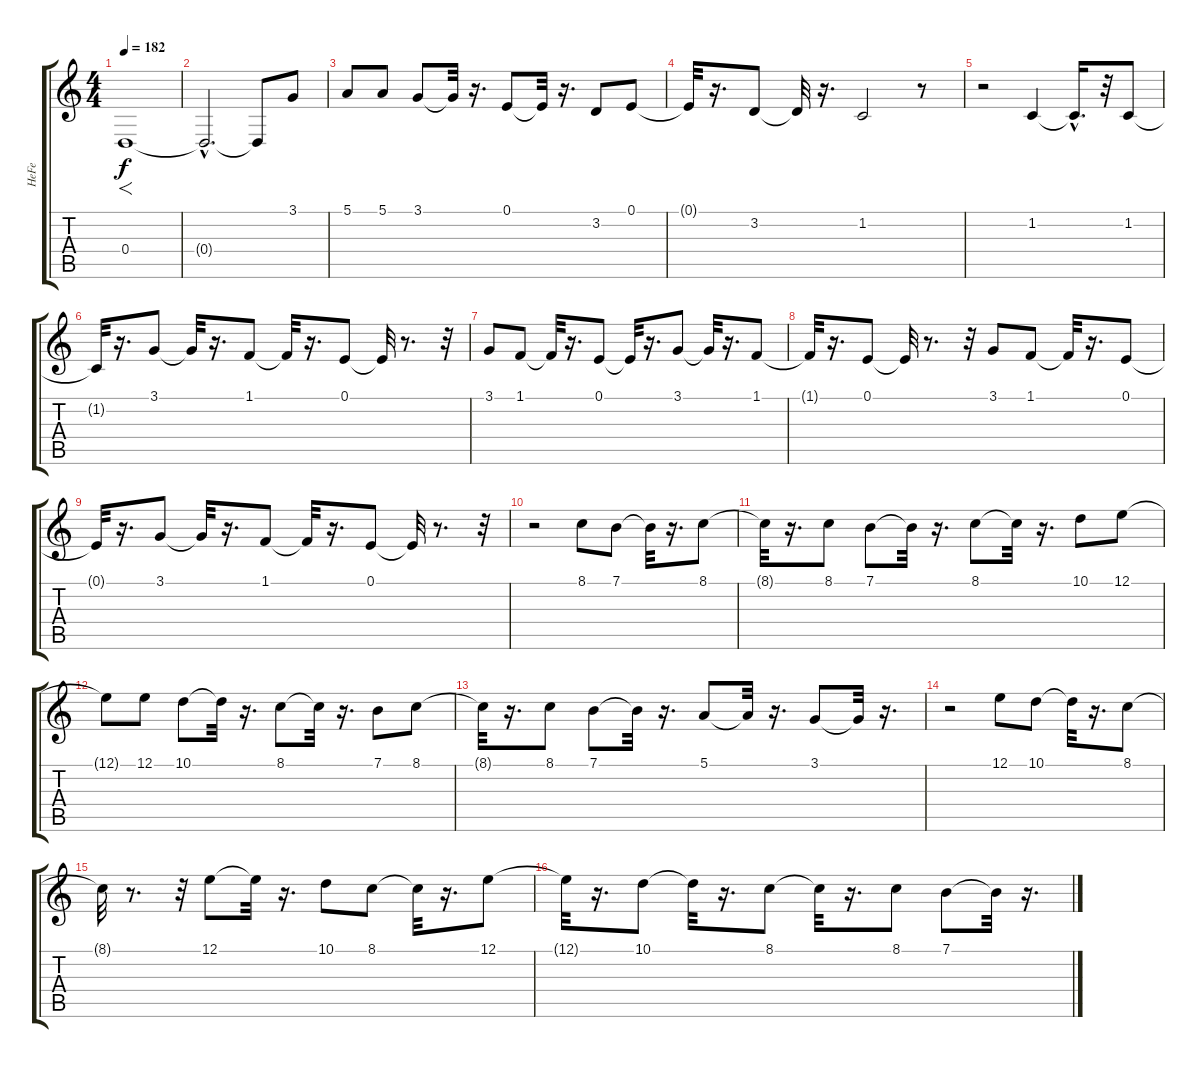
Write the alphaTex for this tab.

\track ("HeFe" "HeFe") {instrument trumpet}
\staff {score tabs}
\tuning (E4 B3 G3 D3 A2 E2) {hide}
\ts (4 4)
\tempo 182
\clef g2
\ks c
0.4.1{f dy f} |
0.4{hac t}.2{d} 0.4{t}.8 3.1.8 |
5.1.8 5.1.8 3.1.8 3.1{t}.32 r.16{d} 0.1.8 0.1{t}.32 r.16{d} 3.2.8 0.1.8 |
0.1{t}.32 r.16{d} 3.2.8 3.2{t}.32 r.16{d} 1.2.2 r.8 |
r.2 1.2.4 1.2{hac t}.16{d} r.32 1.2.8 |
1.2{t}.32 r.16{d} 3.1.8 3.1{t}.32 r.16{d} 1.1.8 1.1{t}.32 r.16{d} 0.1.8 0.1{t}.32 r.8{d} r.32 |
3.1.8 1.1.8 1.1{t}.32 r.16{d} 0.1.8 0.1{t}.32 r.16{d} 3.1.8 3.1{t}.32 r.16{d} 1.1.8 |
1.1{t}.32 r.16{d} 0.1.8 0.1{t}.32 r.8{d} r.32 3.1.8 1.1.8 1.1{t}.32 r.16{d} 0.1.8 |
0.1{t}.32 r.16{d} 3.1.8 3.1{t}.32 r.16{d} 1.1.8 1.1{t}.32 r.16{d} 0.1.8 0.1{t}.32 r.8{d} r.32 |
r.2 8.1.8 7.1.8 7.1{t}.32 r.16{d} 8.1.8 |
8.1{t}.32 r.16{d} 8.1.8 7.1.8 7.1{t}.32 r.16{d} 8.1.8 8.1{t}.32 r.16{d} 10.1.8 12.1.8 |
12.1{t}.8 12.1.8 10.1.8 10.1{t}.32 r.16{d} 8.1.8 8.1{t}.32 r.16{d} 7.1.8 8.1.8 |
8.1{t}.32 r.16{d} 8.1.8 7.1.8 7.1{t}.32 r.16{d} 5.1.8 5.1{t}.32 r.16{d} 3.1.8 3.1{t}.32 r.16{d} |
r.2 12.1.8 10.1.8 10.1{t}.32 r.16{d} 8.1.8 |
8.1{t}.32 r.8{d} r.32 12.1.8 12.1{t}.32 r.16{d} 10.1.8 8.1.8 8.1{t}.32 r.16{d} 12.1.8 |
12.1{t}.32 r.16{d} 10.1.8 10.1{t}.32 r.16{d} 8.1.8 8.1{t}.32 r.16{d} 8.1.8 7.1.8 7.1{t}.32 r.16{d}
